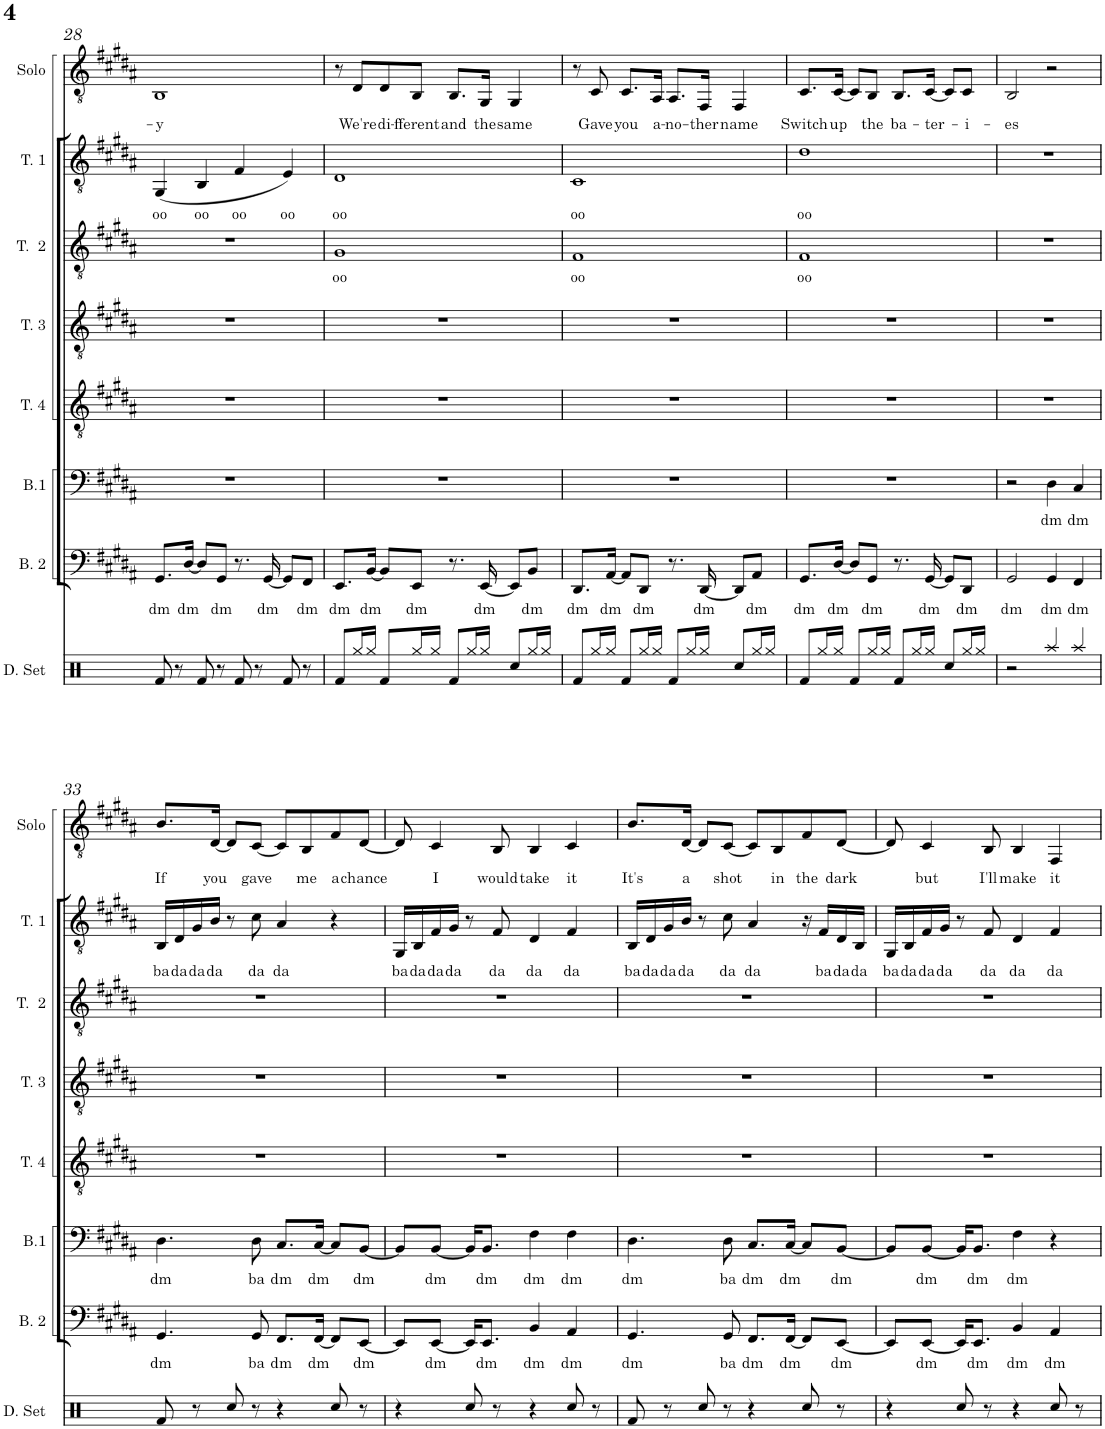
**kern	**kern	**text	**kern	**text	**kern	**kern	**kern	**text	**kern	**text	**kern	**text
*part8	*part7	*part7	*part6	*part6	*part5	*part4	*part3	*part3	*part2	*part2	*part1	*part1
*staff8	*staff7	*staff7	*staff6	*staff6	*staff5	*staff4	*staff3	*staff3	*staff2	*staff2	*staff1	*staff1
*I"Drumset	*I"Bass 2 (Cello/Piano)	*	*I"Bass 1 (Cello/Piano Harmony)	*	*I"Tenor 4 (Vocal Harmony 2)	*I"Tenor 3 (Vocal Harmony 1)	*I"Tenor 2 (Violin Melody 2)	*	*I"Tenor 1 (Violin Melody 1)	*	*I"Solo	*
*I'D. Set	*I'B. 2	*	*I'B.1	*	*I'T. 4	*I'T. 3	*I'T.  2	*	*I'T. 1	*	*I'Solo	*
!!LO:PB:g=z
*clefX	*clefF4	*	*clefF4	*	*clefGv2	*clefGv2	*clefGv2	*	*clefGv2	*	*clefGv2	*
*k[f#c#g#d#a#]	*k[f#c#g#d#a#]	*	*k[f#c#g#d#a#]	*	*k[f#c#g#d#a#]	*k[f#c#g#d#a#]	*k[f#c#g#d#a#]	*	*k[f#c#g#d#a#]	*	*k[f#c#g#d#a#]	*
*M4/4	*M4/4	*	*M4/4	*	*M4/4	*M4/4	*M4/4	*	*M4/4	*	*M4/4	*
=28	=28	=28	=28	=28	=28	=28	=28	=28	=28	=28	=28	=28
!	!	!LO:LY:b	!	!	!	!	!	!	!	!LO:LY:b	!	!LO:LY:b
8Rf/	8.GG#/L	dm	1r	.	1r	1r	1r	.	(4GG#/	oo	1BB	y
8r	.	.	.	.	.	.	.	.	.	.	.	.
!	!	!LO:LY:b	!	!	!	!	!	!	!	!	!	!
.	[16D#/Jk	dm	.	.	.	.	.	.	.	.	.	.
!	!	!	!	!	!	!	!	!	!	!LO:LY:b	!	!
8Rf/	8D#/L]	.	.	.	.	.	.	.	4BB/	oo	.	.
!	!	!LO:LY:b	!	!	!	!	!	!	!	!	!	!
8r	8GG#/J	dm	.	.	.	.	.	.	.	.	.	.
!	!	!	!	!	!	!	!	!	!	!LO:LY:b	!	!
8Rf/	8.r	.	.	.	.	.	.	.	4F#/	oo	.	.
8r	.	.	.	.	.	.	.	.	.	.	.	.
!	!	!LO:LY:b	!	!	!	!	!	!	!	!	!	!
.	[16GG#/	dm	.	.	.	.	.	.	.	.	.	.
!	!	!	!	!	!	!	!	!	!	!LO:LY:b	!	!
8Rf/	8GG#/L]	.	.	.	.	.	.	.	4E/)	oo	.	.
!	!	!LO:LY:b	!	!	!	!	!	!	!	!	!	!
8r	8FF#/J	dm	.	.	.	.	.	.	.	.	.	.
=29	=29	=29	=29	=29	=29	=29	=29	=29	=29	=29	=29	=29
!	!	!LO:LY:b	!	!	!	!	!	!LO:LY:b	!	!LO:LY:b	!	!
8Rf/L	8.EE/L	dm	1r	.	1r	1r	1G#	oo	1D#	oo	8r	.
!	!	!	!	!	!	!	!	!	!	!	!	!LO:LY:b
16Rgg/L	.	.	.	.	.	.	.	.	.	.	8D#/L	We're
!	!	!LO:LY:b	!	!	!	!	!	!	!	!	!	!
16Rgg/JJ	[16BB/Jk	dm	.	.	.	.	.	.	.	.	.	.
!	!	!	!	!	!	!	!	!	!	!	!	!LO:LY:b
8Rf/L	8BB/L]	.	.	.	.	.	.	.	.	.	8D#/	di-
!	!	!LO:LY:b	!	!	!	!	!	!	!	!	!	!LO:LY:b
16Rgg/L	8EE/J	dm	.	.	.	.	.	.	.	.	8BB/J	-fferent
16Rgg/JJ	.	.	.	.	.	.	.	.	.	.	.	.
!	!	!	!	!	!	!	!	!	!	!	!	!LO:LY:b
8Rf/L	8.r	.	.	.	.	.	.	.	.	.	8.BB/L	and
16Rgg/L	.	.	.	.	.	.	.	.	.	.	.	.
!	!	!LO:LY:b	!	!	!	!	!	!	!	!	!	!LO:LY:b
16Rgg/JJ	[16EE/	dm	.	.	.	.	.	.	.	.	16GG#/Jk	the
!	!	!	!	!	!	!	!	!	!	!	!	!LO:LY:b
8Rcc/L	8EE/L]	.	.	.	.	.	.	.	.	.	4GG#/	same
!	!	!LO:LY:b	!	!	!	!	!	!	!	!	!	!
16Rgg/L	8BB/J	dm	.	.	.	.	.	.	.	.	.	.
16Rgg/JJ	.	.	.	.	.	.	.	.	.	.	.	.
=30	=30	=30	=30	=30	=30	=30	=30	=30	=30	=30	=30	=30
!	!	!LO:LY:b	!	!	!	!	!	!LO:LY:b	!	!LO:LY:b	!	!
8Rf/L	8.DD#/L	dm	1r	.	1r	1r	1F#	oo	1C#	oo	8r	.
!	!	!	!	!	!	!	!	!	!	!	!	!LO:LY:b
16Rgg/L	.	.	.	.	.	.	.	.	.	.	8C#/	Gave
!	!	!LO:LY:b	!	!	!	!	!	!	!	!	!	!
16Rgg/JJ	[16AA#/Jk	dm	.	.	.	.	.	.	.	.	.	.
!	!	!	!	!	!	!	!	!	!	!	!	!LO:LY:b
8Rf/L	8AA#/L]	.	.	.	.	.	.	.	.	.	8.C#/L	you
!	!	!LO:LY:b	!	!	!	!	!	!	!	!	!	!
16Rgg/L	8DD#/J	dm	.	.	.	.	.	.	.	.	.	.
!	!	!	!	!	!	!	!	!	!	!	!	!LO:LY:b
16Rgg/JJ	.	.	.	.	.	.	.	.	.	.	16AA#/Jk	a-
!	!	!	!	!	!	!	!	!	!	!	!	!LO:LY:b
8Rf/L	8.r	.	.	.	.	.	.	.	.	.	8.AA#/L	-no-
16Rgg/L	.	.	.	.	.	.	.	.	.	.	.	.
!	!	!LO:LY:b	!	!	!	!	!	!	!	!	!	!LO:LY:b
16Rgg/JJ	[16DD#/	dm	.	.	.	.	.	.	.	.	16FF#/Jk	-ther
!	!	!	!	!	!	!	!	!	!	!	!	!LO:LY:b
8Rcc/L	8DD#/L]	.	.	.	.	.	.	.	.	.	4FF#/	name
!	!	!LO:LY:b	!	!	!	!	!	!	!	!	!	!
16Rgg/L	8AA#/J	dm	.	.	.	.	.	.	.	.	.	.
16Rgg/JJ	.	.	.	.	.	.	.	.	.	.	.	.
=31	=31	=31	=31	=31	=31	=31	=31	=31	=31	=31	=31	=31
!	!	!LO:LY:b	!	!	!	!	!	!LO:LY:b	!	!LO:LY:b	!	!LO:LY:b
8Rf/L	8.GG#/L	dm	1r	.	1r	1r	1F#	oo	1d#	oo	8.C#/L	Switch
16Rgg/L	.	.	.	.	.	.	.	.	.	.	.	.
!	!	!LO:LY:b	!	!	!	!	!	!	!	!	!	!LO:LY:b
16Rgg/JJ	[16D#/Jk	dm	.	.	.	.	.	.	.	.	[16C#/Jk	up
8Rf/L	8D#/L]	.	.	.	.	.	.	.	.	.	8C#/L]	.
!	!	!LO:LY:b	!	!	!	!	!	!	!	!	!	!LO:LY:b
16Rgg/L	8GG#/J	dm	.	.	.	.	.	.	.	.	8BB/J	the
16Rgg/JJ	.	.	.	.	.	.	.	.	.	.	.	.
!	!	!	!	!	!	!	!	!	!	!	!	!LO:LY:b
8Rf/L	8.r	.	.	.	.	.	.	.	.	.	8.BB/L	ba-
16Rgg/L	.	.	.	.	.	.	.	.	.	.	.	.
!	!	!LO:LY:b	!	!	!	!	!	!	!	!	!	!LO:LY:b
16Rgg/JJ	[16GG#/	dm	.	.	.	.	.	.	.	.	[16C#/Jk	-ter-
8Rcc/L	8GG#/L]	.	.	.	.	.	.	.	.	.	8C#/L]	.
!	!	!LO:LY:b	!	!	!	!	!	!	!	!	!	!LO:LY:b
16Rgg/L	8DD#/J	dm	.	.	.	.	.	.	.	.	8C#/J	i-
16Rgg/JJ	.	.	.	.	.	.	.	.	.	.	.	.
=32	=32	=32	=32	=32	=32	=32	=32	=32	=32	=32	=32	=32
!	!	!LO:LY:b	!	!	!	!	!	!	!	!	!	!LO:LY:b
2r	2GG#/	dm	2r	.	1r	1r	1r	.	1r	.	2BB/	-es
!	!	!LO:LY:b	!	!LO:LY:b	!	!	!	!	!	!	!	!
4Raa/	4GG#/	dm	4D#\	dm	.	.	.	.	.	.	2r	.
!	!	!LO:LY:b	!	!LO:LY:b	!	!	!	!	!	!	!	!
4Raa/	4FF#/	dm	4C#/	dm	.	.	.	.	.	.	.	.
!!LO:LB:g=z
=33	=33	=33	=33	=33	=33	=33	=33	=33	=33	=33	=33	=33
!	!	!LO:LY:b	!	!LO:LY:b	!	!	!	!	!	!LO:LY:b	!	!LO:LY:b
8Rf/	4.GG#/	dm	4.D#\	dm	1r	1r	1r	.	16BB/LL	ba	8.B/L	If
!	!	!	!	!	!	!	!	!	!	!LO:LY:b	!	!
.	.	.	.	.	.	.	.	.	16D#/	da	.	.
!	!	!	!	!	!	!	!	!	!	!LO:LY:b	!	!
8r	.	.	.	.	.	.	.	.	16G#/	da	.	.
!	!	!	!	!	!	!	!	!	!	!LO:LY:b	!	!LO:LY:b
.	.	.	.	.	.	.	.	.	16B/JJ	da	[16D#/Jk	you
8Rcc/	.	.	.	.	.	.	.	.	8r	.	8D#/L]	.
!	!	!LO:LY:b	!	!LO:LY:b	!	!	!	!	!	!LO:LY:b	!	!LO:LY:b
8r	8GG#/	ba	8D#\	ba	.	.	.	.	8c#\	da	[8C#/J	gave
!	!	!LO:LY:b	!	!LO:LY:b	!	!	!	!	!	!LO:LY:b	!	!
4r	8.FF#/L	dm	8.C#/L	dm	.	.	.	.	4A#/	da	8C#/L]	.
!	!	!	!	!	!	!	!	!	!	!	!	!LO:LY:b
.	.	.	.	.	.	.	.	.	.	.	8BB/	me
!	!	!LO:LY:b	!	!LO:LY:b	!	!	!	!	!	!	!	!
.	[16FF#/Jk	dm	[16C#/Jk	dm	.	.	.	.	.	.	.	.
!	!	!	!	!	!	!	!	!	!	!	!	!LO:LY:b
8Rcc/	8FF#/L]	.	8C#/L]	.	.	.	.	.	4r	.	8F#/	a
!	!	!LO:LY:b	!	!LO:LY:b	!	!	!	!	!	!	!	!LO:LY:b
8r	[8EE/J	dm	[8BB/J	dm	.	.	.	.	.	.	[8D#/J	chance
=34	=34	=34	=34	=34	=34	=34	=34	=34	=34	=34	=34	=34
!	!	!	!	!	!	!	!	!	!	!LO:LY:b	!	!
4r	8EE/L]	.	8BB/L]	.	1r	1r	1r	.	16GG#/LL	ba	8D#/]	.
!	!	!	!	!	!	!	!	!	!	!LO:LY:b	!	!
.	.	.	.	.	.	.	.	.	16BB/	da	.	.
!	!	!LO:LY:b	!	!LO:LY:b	!	!	!	!	!	!LO:LY:b	!	!LO:LY:b
.	[8EE/J	dm	[8BB/J	dm	.	.	.	.	16F#/	da	4C#/	I
!	!	!	!	!	!	!	!	!	!	!LO:LY:b	!	!
.	.	.	.	.	.	.	.	.	16G#/JJ	da	.	.
8Rcc/	16EE/KL]	.	16BB/KL]	.	.	.	.	.	8r	.	.	.
!	!	!LO:LY:b	!	!LO:LY:b	!	!	!	!	!	!	!	!
.	8.EE/J	dm	8.BB/J	dm	.	.	.	.	.	.	.	.
!	!	!	!	!	!	!	!	!	!	!LO:LY:b	!	!LO:LY:b
8r	.	.	.	.	.	.	.	.	8F#/	da	8BB/	would
!	!	!LO:LY:b	!	!LO:LY:b	!	!	!	!	!	!LO:LY:b	!	!LO:LY:b
4r	4BB/	dm	4F#\	dm	.	.	.	.	4D#/	da	4BB/	take
!	!	!LO:LY:b	!	!LO:LY:b	!	!	!	!	!	!LO:LY:b	!	!LO:LY:b
8Rcc/	4AA#/	dm	4F#\	dm	.	.	.	.	4F#/	da	4C#/	it
8r	.	.	.	.	.	.	.	.	.	.	.	.
=35	=35	=35	=35	=35	=35	=35	=35	=35	=35	=35	=35	=35
!	!	!LO:LY:b	!	!LO:LY:b	!	!	!	!	!	!LO:LY:b	!	!LO:LY:b
8Rf/	4.GG#/	dm	4.D#\	dm	1r	1r	1r	.	16BB/LL	ba	8.B/L	It's
!	!	!	!	!	!	!	!	!	!	!LO:LY:b	!	!
.	.	.	.	.	.	.	.	.	16D#/	da	.	.
!	!	!	!	!	!	!	!	!	!	!LO:LY:b	!	!
8r	.	.	.	.	.	.	.	.	16G#/	da	.	.
!	!	!	!	!	!	!	!	!	!	!LO:LY:b	!	!LO:LY:b
.	.	.	.	.	.	.	.	.	16B/JJ	da	[16D#/Jk	a
8Rcc/	.	.	.	.	.	.	.	.	8r	.	8D#/L]	.
!	!	!LO:LY:b	!	!LO:LY:b	!	!	!	!	!	!LO:LY:b	!	!LO:LY:b
8r	8GG#/	ba	8D#\	ba	.	.	.	.	8c#\	da	[8C#/J	shot
!	!	!LO:LY:b	!	!LO:LY:b	!	!	!	!	!	!LO:LY:b	!	!
4r	8.FF#/L	dm	8.C#/L	dm	.	.	.	.	4A#/	da	8C#/L]	.
!	!	!	!	!	!	!	!	!	!	!	!	!LO:LY:b
.	.	.	.	.	.	.	.	.	.	.	8BB/	in
!	!	!LO:LY:b	!	!LO:LY:b	!	!	!	!	!	!	!	!
.	[16FF#/Jk	dm	[16C#/Jk	dm	.	.	.	.	.	.	.	.
!	!	!	!	!	!	!	!	!	!	!	!	!LO:LY:b
8Rcc/	8FF#/L]	.	8C#/L]	.	.	.	.	.	16r	.	8F#/	the
!	!	!	!	!	!	!	!	!	!	!LO:LY:b	!	!
.	.	.	.	.	.	.	.	.	16F#/LL	ba	.	.
!	!	!LO:LY:b	!	!LO:LY:b	!	!	!	!	!	!LO:LY:b	!	!LO:LY:b
8r	[8EE/J	dm	[8BB/J	dm	.	.	.	.	16D#/	da	[8D#/J	dark
!	!	!	!	!	!	!	!	!	!	!LO:LY:b	!	!
.	.	.	.	.	.	.	.	.	16BB/JJ	da	.	.
=36	=36	=36	=36	=36	=36	=36	=36	=36	=36	=36	=36	=36
!	!	!	!	!	!	!	!	!	!	!LO:LY:b	!	!
4r	8EE/L]	.	8BB/L]	.	1r	1r	1r	.	16GG#/LL	ba	8D#/]	.
!	!	!	!	!	!	!	!	!	!	!LO:LY:b	!	!
.	.	.	.	.	.	.	.	.	16BB/	da	.	.
!	!	!LO:LY:b	!	!LO:LY:b	!	!	!	!	!	!LO:LY:b	!	!LO:LY:b
.	[8EE/J	dm	[8BB/J	dm	.	.	.	.	16F#/	da	4C#/	but
!	!	!	!	!	!	!	!	!	!	!LO:LY:b	!	!
.	.	.	.	.	.	.	.	.	16G#/JJ	da	.	.
8Rcc/	16EE/KL]	.	16BB/KL]	.	.	.	.	.	8r	.	.	.
!	!	!LO:LY:b	!	!LO:LY:b	!	!	!	!	!	!	!	!
.	8.EE/J	dm	8.BB/J	dm	.	.	.	.	.	.	.	.
!	!	!	!	!	!	!	!	!	!	!LO:LY:b	!	!LO:LY:b
8r	.	.	.	.	.	.	.	.	8F#/	da	8BB/	I'll
!	!	!LO:LY:b	!	!LO:LY:b	!	!	!	!	!	!LO:LY:b	!	!LO:LY:b
4r	4BB/	dm	4F#\	dm	.	.	.	.	4D#/	da	4BB/	make
!	!	!LO:LY:b	!	!	!	!	!	!	!	!LO:LY:b	!	!LO:LY:b
8Rcc/	4AA#/	dm	4r	.	.	.	.	.	4F#/	da	4FF#/	it
8r	.	.	.	.	.	.	.	.	.	.	.	.
=	=	=	=	=	=	=	=	=	=	=	=	=
*-	*-	*-	*-	*-	*-	*-	*-	*-	*-	*-	*-	*-
